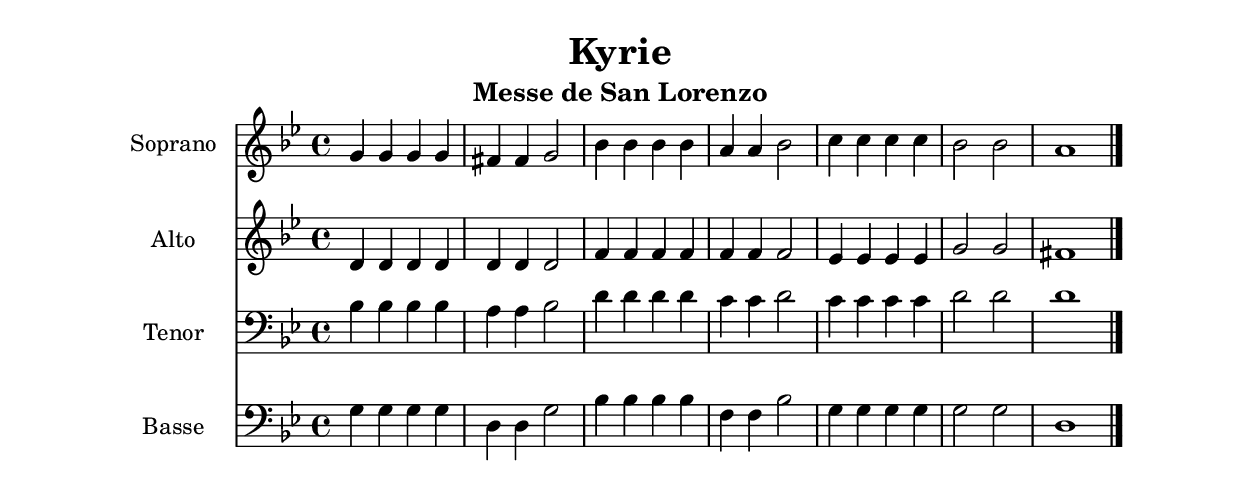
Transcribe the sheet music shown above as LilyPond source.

\version "2.22.1"
\language "italiano"

\header {
  title = "Kyrie"
  subtitle = "Messe de San Lorenzo"
}

global = {
  \key sol \minor
  \time 4/4
}

sopranoChorus = \relative do'' {
    \global
    sol4 sol sol sol
    fad4 fad sol2
    sib4 sib sib sib
    la4 la sib2
    do4 do do do
    sib2 sib
    la1
    \bar "|."
}
  
altoChorus = \relative do' {
    \global
    re4 re re re
    re4 re re2
    fa4 fa fa fa
    fa4 fa fa2
    mib4 mib mib mib
    sol2 sol
    fad1
}
  
tenorChorus = \relative do' {
    \global
    sib4 sib sib sib
    la4 la sib2
    re4 re re re
    do4 do re2
    do4 do do do
    re2 re
    re1
  }
    
bassChorus = 
  \relative do' {
    \global
    sol4 sol sol sol
    re4 re sol2
    sib4 sib sib sib
    fa4 fa sib2
    sol4 sol sol sol
    sol2 sol
    re1
  }


\book{
  \paper {
    left-margin = 20\mm
    right-margin = 20\mm
    top-margin = 20\mm
    bottom-margin = 20\mm
  }
  
  \score {
    <<
      \new Staff \with { instrumentName = "Soprano" midiInstrument = "choir aahs"} { \sopranoChorus }
      \new Staff \with { instrumentName = "Alto" midiInstrument = "choir aahs"} { \altoChorus }
      \new Staff \with { instrumentName = "Tenor" midiInstrument = "choir aahs"} { \clef bass \tenorChorus }
      \new Staff \with { instrumentName = "Basse" midiInstrument = "choir aahs"} { \clef bass \bassChorus }
    >>
    \layout { 
      indent = 2\cm
      \override BreathingSign.text = \markup { \musicglyph "comma" }
    }
    \midi {
      \tempo 4=112
    }
  }
}
